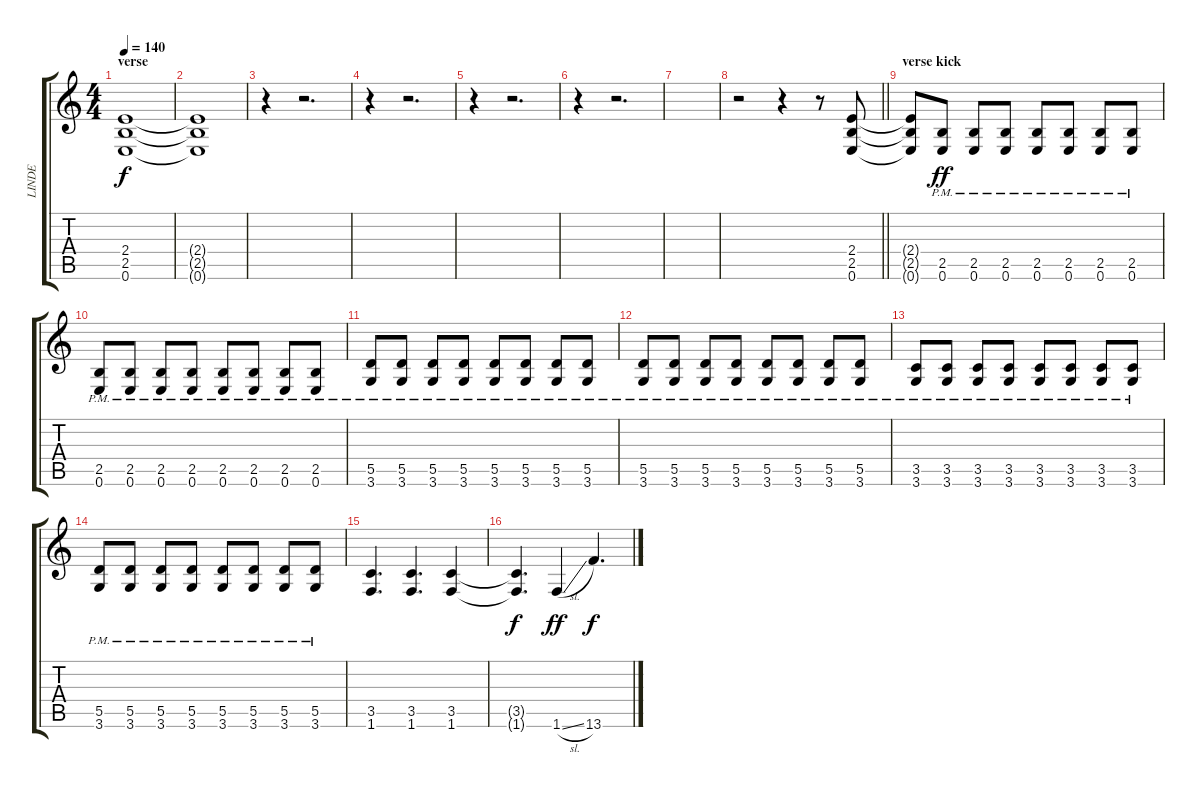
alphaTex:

\track ("LINDE" "LINDE") {instrument distortionguitar}
\staff {score tabs}
\tuning (E4 B3 G3 D3 A2 E2) {hide}
\ts (4 4)
\section ("" "verse")
\tempo 140
\clef g2
\ks c
(2.4{t} 2.5{t} 0.6{t}).1{dy f volume 0} |
(2.4{t} 2.5{t} 0.6{t}).1 |
r.4 r.2{d} |
r.4 r.2{d} |
r.4 r.2{d} |
r.4 r.2{d} |
|
\barLineRight lightlight
r.2{volume 12} r.4 r.8 (2.4 2.5 0.6).8 |
\section ("" "verse kick")
(2.4{t} 2.5{t} 0.6{t}).8 (2.5{pm} 0.6{pm}).8{dy ff} (2.5{pm} 0.6{pm}).8 (2.5{pm} 0.6{pm}).8 (2.5{pm} 0.6{pm}).8 (2.5{pm} 0.6{pm}).8 (2.5{pm} 0.6{pm}).8 (2.5{pm} 0.6{pm}).8 |
(2.5{pm} 0.6{pm}).8 (2.5{pm} 0.6{pm}).8 (2.5{pm} 0.6{pm}).8 (2.5{pm} 0.6{pm}).8 (2.5{pm} 0.6{pm}).8 (2.5{pm} 0.6{pm}).8 (2.5{pm} 0.6{pm}).8 (2.5{pm} 0.6{pm}).8 |
(5.5{pm} 3.6{pm}).8 (5.5{pm} 3.6{pm}).8 (5.5{pm} 3.6{pm}).8 (5.5{pm} 3.6{pm}).8 (5.5{pm} 3.6{pm}).8 (5.5{pm} 3.6{pm}).8 (5.5{pm} 3.6{pm}).8 (5.5{pm} 3.6{pm}).8 |
(5.5{pm} 3.6{pm}).8 (5.5{pm} 3.6{pm}).8 (5.5{pm} 3.6{pm}).8 (5.5{pm} 3.6{pm}).8 (5.5{pm} 3.6{pm}).8 (5.5{pm} 3.6{pm}).8 (5.5{pm} 3.6{pm}).8 (5.5{pm} 3.6{pm}).8 |
(3.5{pm} 3.6{pm}).8 (3.5{pm} 3.6{pm}).8 (3.5{pm} 3.6{pm}).8 (3.5{pm} 3.6{pm}).8 (3.5{pm} 3.6{pm}).8 (3.5{pm} 3.6{pm}).8 (3.5{pm} 3.6{pm}).8 (3.5{pm} 3.6{pm}).8 |
(5.5{pm} 3.6{pm}).8 (5.5{pm} 3.6{pm}).8 (5.5{pm} 3.6{pm}).8 (5.5{pm} 3.6{pm}).8 (5.5{pm} 3.6{pm}).8 (5.5{pm} 3.6{pm}).8 (5.5{pm} 3.6{pm}).8 (5.5{pm} 3.6{pm}).8 |
(3.5 1.6).4{d} (3.5 1.6).4{d} (3.5 1.6).4 |
(3.5{t} 1.6{t}).4{d dy f} 1.6{sl}.4{dy ff} 13.6{sl}.4{d dy f}
